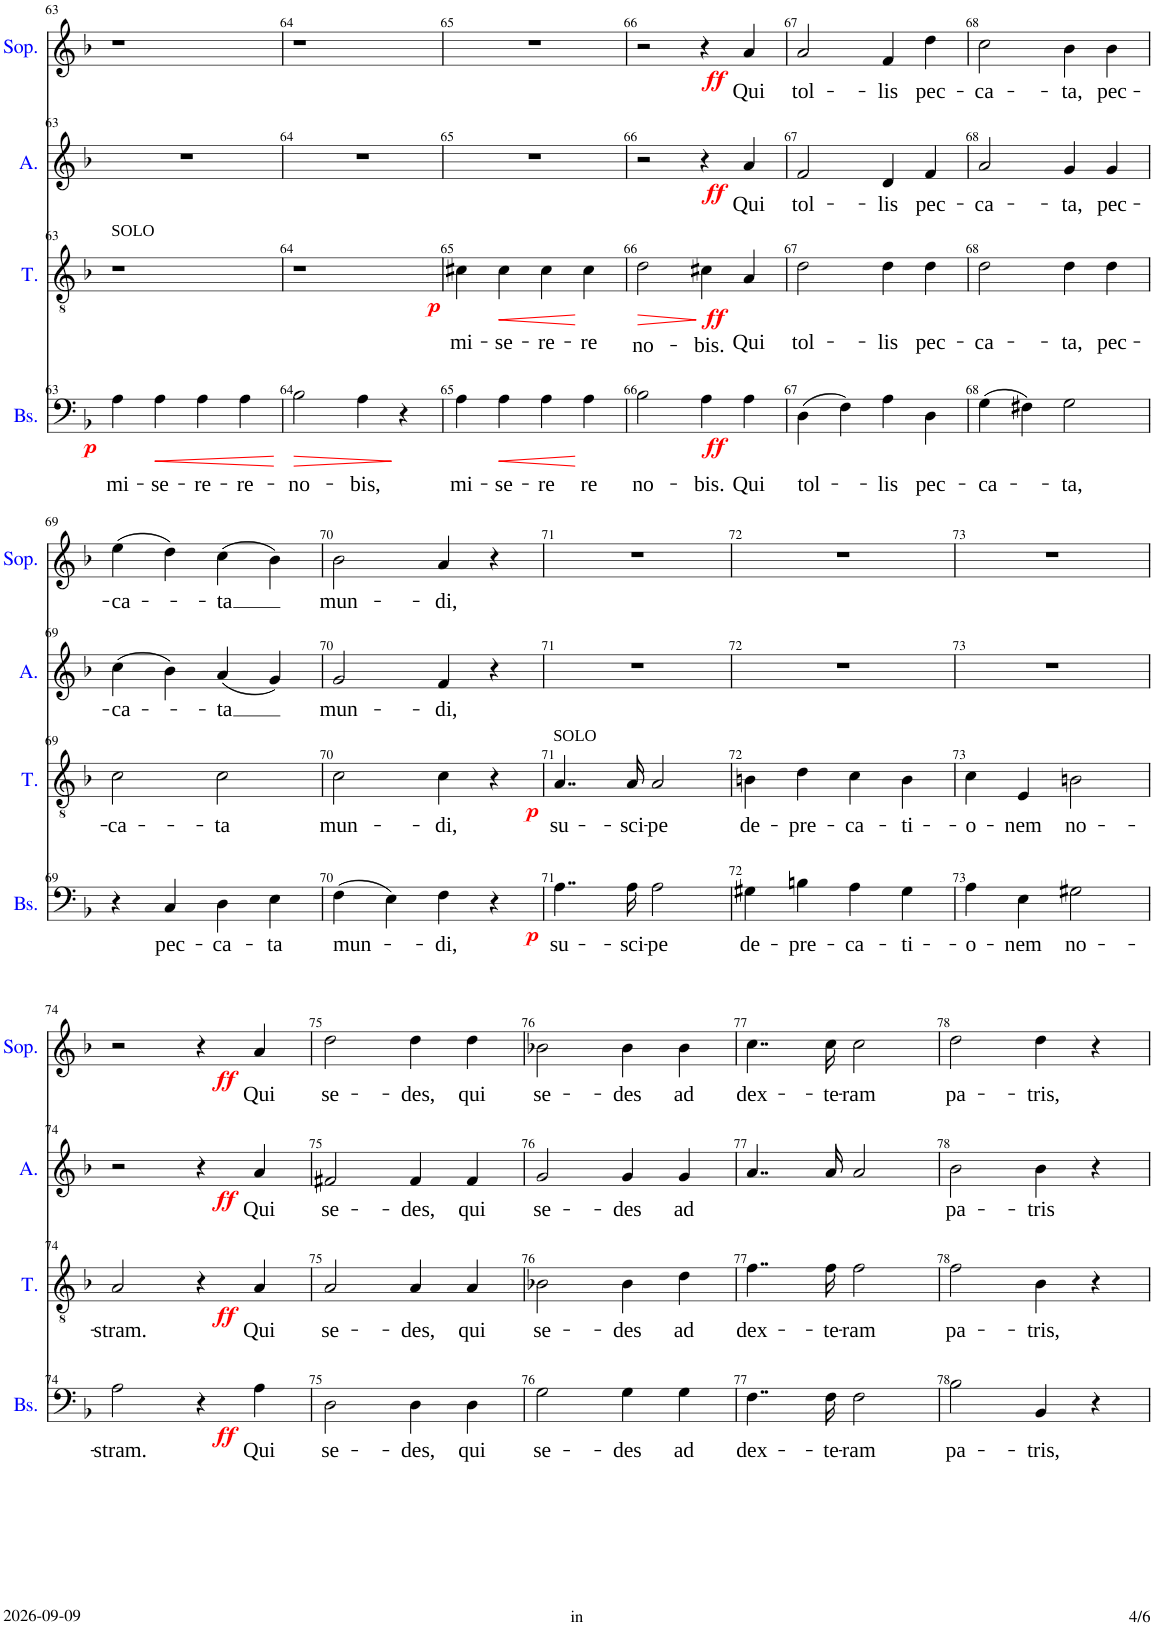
**kern	**text	**dynam	**kern	**text	**dynam	**kern	**text	**dynam	**kern	**text	**dynam
*part4	*part4	*part4	*part3	*part3	*part3	*part2	*part2	*part2	*part1	*part1	*part1
*staff4	*staff4	*staff4	*staff3	*staff3	*staff3	*staff2	*staff2	*staff2	*staff1	*staff1	*staff1
*I"Bas	*	*	*I"Tenor	*	*	*I"Alt	*	*	*I"Sopraan	*	*
*I'Bs.	*	*	*I'T.	*	*	*I'A.	*	*	*I'Sop.	*	*
!!LO:PB:g=z
*clefF4	*	*	*clefGv2	*	*	*clefG2	*	*	*clefG2	*	*
*k[b-]	*	*	*k[b-]	*	*	*k[b-]	*	*	*k[b-]	*	*
*M4/4	*	*	*M4/4	*	*	*M4/4	*	*	*M4/4	*	*
*met(c)	*	*	*met(c)	*	*	*met(c)	*	*	*met(c)	*	*
=63	=63	=63	=63	=63	=63	=63	=63	=63	=63	=63	=63
!	!	!	!LO:TX:a:t=SOLO	!	!	!	!	!	!	!	!
!	!LO:LY:b	!LO:DY:b	!	!	!	!	!	!	!	!	!
4A\	mi-	p	1r	.	.	1r	.	.	1r	.	.
!	!LO:LY:b	!LO:HP:b	!	!	!	!	!	!	!	!	!
4A\	-se-	<	.	.	.	.	.	.	.	.	.
!	!LO:LY:b	!	!	!	!	!	!	!	!	!	!
4A\	-re-	.	.	.	.	.	.	.	.	.	.
!	!LO:LY:b	!	!	!	!	!	!	!	!	!	!
4A\	-re-	.	.	.	.	.	.	.	.	.	.
.	.	[	.	.	.	.	.	.	.	.	.
=64	=64	=64	=64	=64	=64	=64	=64	=64	=64	=64	=64
!	!LO:LY:b	!LO:HP:b	!	!	!	!	!	!	!	!	!
2B-\	-no-	>	1r	.	.	1r	.	.	1r	.	.
!	!LO:LY:b	!	!	!	!	!	!	!	!	!	!
4A\	-bis,	.	.	.	.	.	.	.	.	.	.
4r	.	]	.	.	.	.	.	.	.	.	.
=65	=65	=65	=65	=65	=65	=65	=65	=65	=65	=65	=65
!	!LO:LY:b	!	!	!LO:LY:b	!LO:DY:b	!	!	!	!	!	!
4A\	mi-	.	4c#X\	mi-	p	1r	.	.	1r	.	.
!	!LO:LY:b	!LO:HP:b	!	!LO:LY:b	!LO:HP:b	!	!	!	!	!	!
4A\	-se-	<	4c#\	-se-	<	.	.	.	.	.	.
!	!LO:LY:b	!	!	!LO:LY:b	!	!	!	!	!	!	!
4A\	-re	.	4c#\	-re-	.	.	.	.	.	.	.
!	!LO:LY:b	!	!	!LO:LY:b	!	!	!	!	!	!	!
4A\	re	[	4c#\	-re	[	.	.	.	.	.	.
=66	=66	=66	=66	=66	=66	=66	=66	=66	=66	=66	=66
!	!LO:LY:b	!	!	!LO:LY:b	!LO:HP:b	!	!	!	!	!	!
2B-\	no-	.	2d\	no-	>	2r	.	.	2r	.	.
!	!LO:LY:b	!	!	!LO:LY:b	!	!	!	!	!	!	!
4A\	-bis.	.	4c#X\	-bis.	.	4r	.	.	4r	.	.
!	!LO:LY:b	!LO:DY:b	!	!LO:LY:b	!LO:DY:n=1:b	!	!LO:LY:b	!LO:DY:b	!	!LO:LY:b	!LO:DY:b
4A\	Qui	ff	4A/	Qui	] ff	4a/	Qui	ff	4a/	Qui	ff
=67	=67	=67	=67	=67	=67	=67	=67	=67	=67	=67	=67
!	!LO:LY:b	!	!	!LO:LY:b	!	!	!LO:LY:b	!	!	!LO:LY:b	!
(4D\	tol-	.	2d\	tol-	.	2f/	tol-	.	2a/	tol-	.
4F\)	.	.	.	.	.	.	.	.	.	.	.
!	!LO:LY:b	!	!	!LO:LY:b	!	!	!LO:LY:b	!	!	!LO:LY:b	!
4A\	-lis	.	4d\	-lis	.	4d/	-lis	.	4f/	-lis	.
!	!LO:LY:b	!	!	!LO:LY:b	!	!	!LO:LY:b	!	!	!LO:LY:b	!
4D\	pec-	.	4d\	pec-	.	4f/	pec-	.	4dd\	pec-	.
=68	=68	=68	=68	=68	=68	=68	=68	=68	=68	=68	=68
!	!LO:LY:b	!	!	!LO:LY:b	!	!	!LO:LY:b	!	!	!LO:LY:b	!
(4G\	-ca-	.	2d\	-ca-	.	2a/	-ca-	.	2cc\	-ca-	.
4F#X\)	.	.	.	.	.	.	.	.	.	.	.
!	!LO:LY:b	!	!	!LO:LY:b	!	!	!LO:LY:b	!	!	!LO:LY:b	!
2G\	-ta,	.	4d\	-ta,	.	4g/	-ta,	.	4b-\	-ta,	.
!	!	!	!	!LO:LY:b	!	!	!LO:LY:b	!	!	!LO:LY:b	!
.	.	.	4d\	pec-	.	4g/	pec-	.	4b-\	pec-	.
!!LO:LB:g=z
=69	=69	=69	=69	=69	=69	=69	=69	=69	=69	=69	=69
!	!	!	!	!LO:LY:b	!	!	!LO:LY:b	!	!	!LO:LY:b	!
4r	.	.	2c\	-ca-	.	(4cc\	-ca-	.	(4ee\	-ca-	.
!	!LO:LY:b	!	!	!	!	!	!	!	!	!	!
4C/	pec-	.	.	.	.	4b-\)	.	.	4dd\)	.	.
!	!LO:LY:b	!	!	!LO:LY:b	!	!	!LO:LY:b	!	!	!LO:LY:b	!
4D\	-ca-	.	2c\	-ta	.	(4a/	-ta	.	(4cc\	-ta	.
!	!LO:LY:b	!	!	!	!	!	!	!	!	!	!
4E\	-ta	.	.	.	.	4g/)	.	.	4b-\)	.	.
=70	=70	=70	=70	=70	=70	=70	=70	=70	=70	=70	=70
!	!LO:LY:b	!	!	!LO:LY:b	!	!	!LO:LY:b	!	!	!LO:LY:b	!
(4F\	mun-	.	2c\	mun-	.	2g/	mun-	.	2b-\	mun-	.
4E\)	.	.	.	.	.	.	.	.	.	.	.
!	!LO:LY:b	!	!	!LO:LY:b	!	!	!LO:LY:b	!	!	!LO:LY:b	!
4F\	-di,	.	4c\	-di,	.	4f/	-di,	.	4a/	-di,	.
4r	.	.	4r	.	.	4r	.	.	4r	.	.
=71	=71	=71	=71	=71	=71	=71	=71	=71	=71	=71	=71
!	!	!	!LO:TX:a:t=SOLO	!	!	!	!	!	!	!	!
!	!LO:LY:b	!LO:DY:b	!	!LO:LY:b	!LO:DY:b	!	!	!	!	!	!
4..A\	su-	p	4..A/	su-	p	1r	.	.	1r	.	.
!	!LO:LY:b	!	!	!LO:LY:b	!	!	!	!	!	!	!
16A\	-sci-	.	16A/	-sci-	.	.	.	.	.	.	.
!	!LO:LY:b	!	!	!LO:LY:b	!	!	!	!	!	!	!
2A\	-pe	.	2A/	-pe	.	.	.	.	.	.	.
=72	=72	=72	=72	=72	=72	=72	=72	=72	=72	=72	=72
!	!LO:LY:b	!	!	!LO:LY:b	!	!	!	!	!	!	!
4G#X\	de-	.	4Bn\	de-	.	1r	.	.	1r	.	.
!	!LO:LY:b	!	!	!LO:LY:b	!	!	!	!	!	!	!
4Bn\	-pre-	.	4d\	-pre-	.	.	.	.	.	.	.
!	!LO:LY:b	!	!	!LO:LY:b	!	!	!	!	!	!	!
4A\	-ca-	.	4c\	-ca-	.	.	.	.	.	.	.
!	!LO:LY:b	!	!	!LO:LY:b	!	!	!	!	!	!	!
4G#\	-ti-	.	4B\	-ti-	.	.	.	.	.	.	.
=73	=73	=73	=73	=73	=73	=73	=73	=73	=73	=73	=73
!	!LO:LY:b	!	!	!LO:LY:b	!	!	!	!	!	!	!
4A\	-o-	.	4c\	-o-	.	1r	.	.	1r	.	.
!	!LO:LY:b	!	!	!LO:LY:b	!	!	!	!	!	!	!
4E\	-nem	.	4E/	-nem	.	.	.	.	.	.	.
!	!LO:LY:b	!	!	!LO:LY:b	!	!	!	!	!	!	!
2G#X\	no-	.	2Bn\	no-	.	.	.	.	.	.	.
!!LO:LB:g=z
=74	=74	=74	=74	=74	=74	=74	=74	=74	=74	=74	=74
!	!LO:LY:b	!	!	!LO:LY:b	!	!	!	!	!	!	!
2A\	-stram.	.	2A/	-stram.	.	2r	.	.	2r	.	.
4r	.	.	4r	.	.	4r	.	.	4r	.	.
!	!LO:LY:b	!LO:DY:b	!	!LO:LY:b	!LO:DY:b	!	!LO:LY:b	!LO:DY:b	!	!LO:LY:b	!LO:DY:b
4A\	Qui	ff	4A/	Qui	ff	4a/	Qui	ff	4a/	Qui	ff
=75	=75	=75	=75	=75	=75	=75	=75	=75	=75	=75	=75
!	!LO:LY:b	!	!	!LO:LY:b	!	!	!LO:LY:b	!	!	!LO:LY:b	!
2D\	se-	.	2A/	se-	.	2f#X/	se-	.	2dd\	se-	.
!	!LO:LY:b	!	!	!LO:LY:b	!	!	!LO:LY:b	!	!	!LO:LY:b	!
4D\	-des,	.	4A/	-des,	.	4f#/	-des,	.	4dd\	-des,	.
!	!LO:LY:b	!	!	!LO:LY:b	!	!	!LO:LY:b	!	!	!LO:LY:b	!
4D\	qui	.	4A/	qui	.	4f#/	qui	.	4dd\	qui	.
=76	=76	=76	=76	=76	=76	=76	=76	=76	=76	=76	=76
!	!LO:LY:b	!	!	!LO:LY:b	!	!	!LO:LY:b	!	!	!LO:LY:b	!
2G\	se-	.	2B-X\	se-	.	2g/	se-	.	2b-X\	se-	.
!	!LO:LY:b	!	!	!LO:LY:b	!	!	!LO:LY:b	!	!	!LO:LY:b	!
4G\	-des	.	4B-\	-des	.	4g/	-des	.	4b-\	-des	.
!	!LO:LY:b	!	!	!LO:LY:b	!	!	!LO:LY:b	!	!	!LO:LY:b	!
4G\	ad	.	4d\	ad	.	4g/	ad	.	4b-\	ad	.
=77	=77	=77	=77	=77	=77	=77	=77	=77	=77	=77	=77
!	!LO:LY:b	!	!	!LO:LY:b	!	!	!	!	!	!LO:LY:b	!
4..F\	dex-	.	4..f\	dex-	.	4..a/	.	.	4..cc\	dex-	.
!	!LO:LY:b	!	!	!LO:LY:b	!	!	!	!	!	!LO:LY:b	!
16F\	-te-	.	16f\	-te-	.	16a/	.	.	16cc\	-te-	.
!	!LO:LY:b	!	!	!LO:LY:b	!	!	!	!	!	!LO:LY:b	!
2F\	-ram	.	2f\	-ram	.	2a/	.	.	2cc\	-ram	.
=78	=78	=78	=78	=78	=78	=78	=78	=78	=78	=78	=78
!	!LO:LY:b	!	!	!LO:LY:b	!	!	!LO:LY:b	!	!	!LO:LY:b	!
2B-\	pa-	.	2f\	pa-	.	2b-\	pa-	.	2dd\	pa-	.
!	!LO:LY:b	!	!	!LO:LY:b	!	!	!LO:LY:b	!	!	!LO:LY:b	!
4BB-/	-tris,	.	4B-\	-tris,	.	4b-\	-tris	.	4dd\	-tris,	.
4r	.	.	4r	.	.	4r	.	.	4r	.	.
=	=	=	=	=	=	=	=	=	=	=	=
*-	*-	*-	*-	*-	*-	*-	*-	*-	*-	*-	*-
